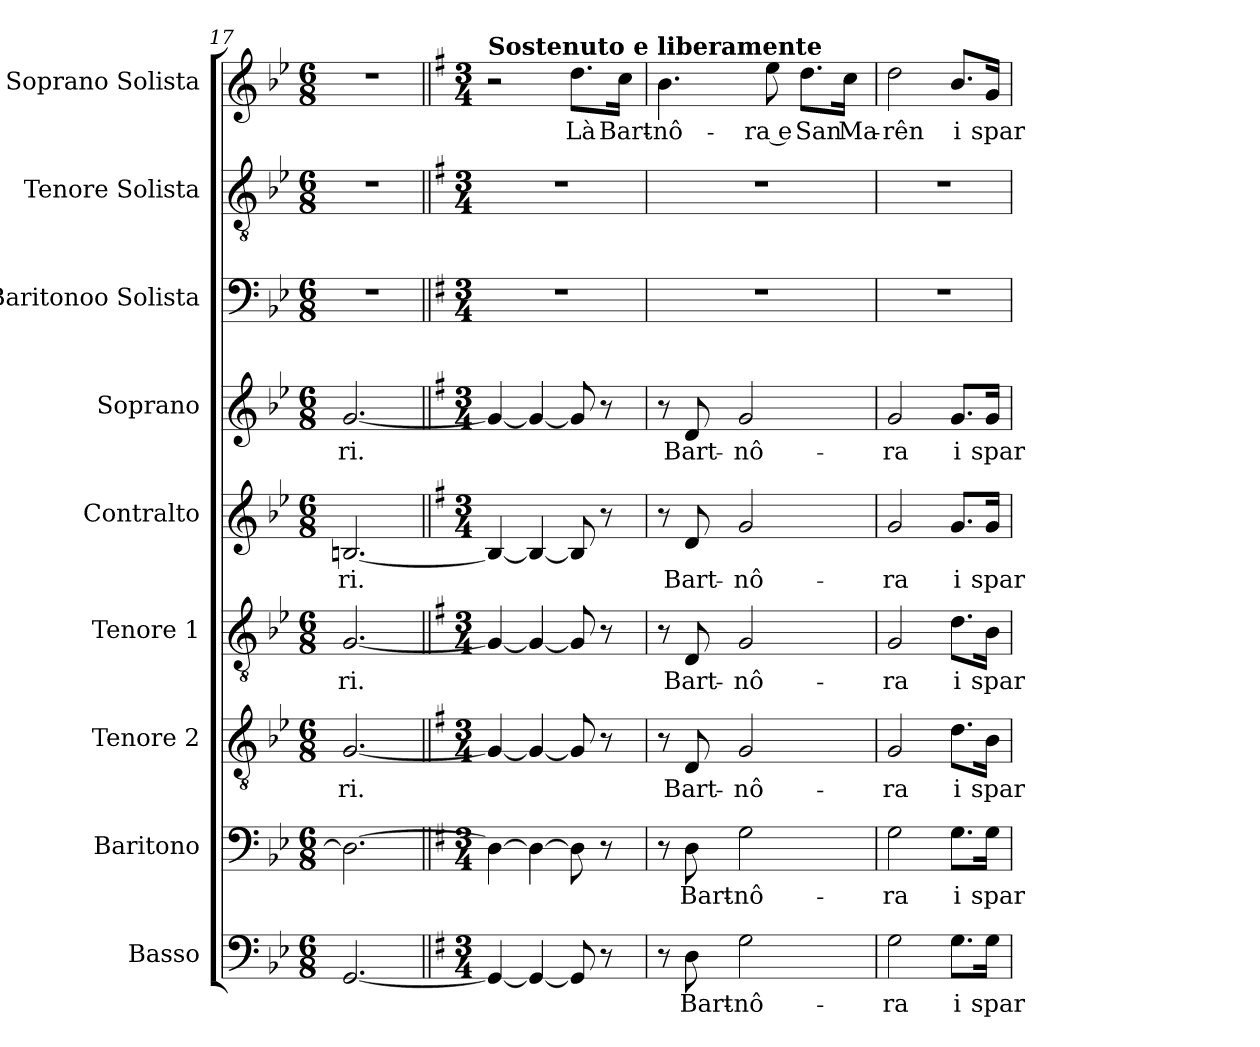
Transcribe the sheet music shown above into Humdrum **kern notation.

**kern	**text	**kern	**text	**kern	**text	**kern	**text	**kern	**text	**kern	**text	**kern	**kern	**kern	**text
*part9	*part9	*part8	*part8	*part7	*part7	*part6	*part6	*part5	*part5	*part4	*part4	*part3	*part2	*part1	*part1
*staff9	*staff9	*staff8	*staff8	*staff7	*staff7	*staff6	*staff6	*staff5	*staff5	*staff4	*staff4	*staff3	*staff2	*staff1	*staff1
*I"Basso	*	*I"Baritono	*	*I"Tenore 2	*	*I"Tenore 1	*	*I"Contralto	*	*I"Soprano	*	*I"Baritonoo Solista	*I"Tenore Solista	*I"Soprano Solista	*
*I'B	*	*I'B	*	*I'T 2	*	*I'T 1	*	*I'A	*	*I'S	*	*I'BS	*I'TS	*I'SS	*
!!LO:PB:g=z
*clefF4	*	*clefF4	*	*clefGv2	*	*clefGv2	*	*clefG2	*	*clefG2	*	*clefF4	*clefGv2	*clefG2	*
*k[b-e-]	*	*k[b-e-]	*	*k[b-e-]	*	*k[b-e-]	*	*k[b-e-]	*	*k[b-e-]	*	*k[b-e-]	*k[b-e-]	*k[b-e-]	*
*g:	*	*g:	*	*g:	*	*g:	*	*g:	*	*g:	*	*g:	*g:	*g:	*
*M6/8	*	*M6/8	*	*M6/8	*	*M6/8	*	*M6/8	*	*M6/8	*	*M6/8	*M6/8	*M6/8	*
=17	=17	=17	=17	=17	=17	=17	=17	=17	=17	=17	=17	=17	=17	=17	=17
!	!	!	!	!	!LO:LY:b	!	!LO:LY:b	!	!LO:LY:b	!	!LO:LY:b	!	!	!	!
[2.GG/	.	2.D\_	.	[2.G/	-ri.	[2.G/	-ri.	[2.Bn/	-ri.	[2.g/	-ri.	2.r	2.r	2.r	.
=18||	=18||	=18||	=18||	=18||	=18||	=18||	=18||	=18||	=18||	=18||	=18||	=18||	=18||	=18||	=18||
*k[f#]	*	*k[f#]	*	*k[f#]	*	*k[f#]	*	*k[f#]	*	*k[f#]	*	*k[f#]	*k[f#]	*k[f#]	*
*G:	*	*G:	*	*G:	*	*G:	*	*G:	*	*G:	*	*G:	*G:	*G:	*
*M3/4	*	*M3/4	*	*M3/4	*	*M3/4	*	*M3/4	*	*M3/4	*	*M3/4	*M3/4	*M3/4	*
!	!	!	!	!	!	!	!	!	!	!	!	!	!	!LO:TX:a:B:t=Sostenuto e liberamente	!
4GG/_	.	4D\_	.	4G/_	.	4G/_	.	4B/_	.	4g/_	.	2.r	2.r	2r	.
4GG/_	.	4D\_	.	4G/_	.	4G/_	.	4B/_	.	4g/_	.	.	.	.	.
!	!	!	!	!	!	!	!	!	!	!	!	!	!	!	!LO:LY:b
8GG/]	.	8D\]	.	8G/]	.	8G/]	.	8B/]	.	8g/]	.	.	.	8.dd\L	Là
8r	.	8r	.	8r	.	8r	.	8r	.	8r	.	.	.	.	.
!	!	!	!	!	!	!	!	!	!	!	!	!	!	!	!LO:LY:b
.	.	.	.	.	.	.	.	.	.	.	.	.	.	16cc\Jk	Bart-
=19	=19	=19	=19	=19	=19	=19	=19	=19	=19	=19	=19	=19	=19	=19	=19
!	!	!	!	!	!	!	!	!	!	!	!	!	!	!	!LO:LY:b
8r	.	8r	.	8r	.	8r	.	8r	.	8r	.	2.r	2.r	4.b\	-nô-
!	!LO:LY:b	!	!LO:LY:b	!	!LO:LY:b	!	!LO:LY:b	!	!LO:LY:b	!	!LO:LY:b	!	!	!	!
8D\	Bart-	8D\	Bart-	8D/	Bart-	8D/	Bart-	8d/	Bart-	8d/	Bart-	.	.	.	.
!	!LO:LY:b	!	!LO:LY:b	!	!LO:LY:b	!	!LO:LY:b	!	!LO:LY:b	!	!LO:LY:b	!	!	!	!
2G\	-nô-	2G\	-nô-	2G/	-nô-	2G/	-nô-	2g/	-nô-	2g/	-nô-	.	.	.	.
!	!	!	!	!	!	!	!	!	!	!	!	!	!	!	!LO:LY:b
.	.	.	.	.	.	.	.	.	.	.	.	.	.	8ee\	ra e
!	!	!	!	!	!	!	!	!	!	!	!	!	!	!	!LO:LY:b
.	.	.	.	.	.	.	.	.	.	.	.	.	.	8.dd\L	San
!	!	!	!	!	!	!	!	!	!	!	!	!	!	!	!LO:LY:b
.	.	.	.	.	.	.	.	.	.	.	.	.	.	16cc\Jk	Ma-
=20	=20	=20	=20	=20	=20	=20	=20	=20	=20	=20	=20	=20	=20	=20	=20
!	!LO:LY:b	!	!LO:LY:b	!	!LO:LY:b	!	!LO:LY:b	!	!LO:LY:b	!	!LO:LY:b	!	!	!	!LO:LY:b
2G\	-ra	2G\	-ra	2G/	-ra	2G/	-ra	2g/	-ra	2g/	-ra	2.r	2.r	2dd\	-rên
!	!LO:LY:b	!	!LO:LY:b	!	!LO:LY:b	!	!LO:LY:b	!	!LO:LY:b	!	!LO:LY:b	!	!	!	!LO:LY:b
8.G\L	i	8.G\L	i	8.d\L	i	8.d\L	i	8.g/L	i	8.g/L	i	.	.	8.b/L	i
!	!LO:LY:b	!	!LO:LY:b	!	!LO:LY:b	!	!LO:LY:b	!	!LO:LY:b	!	!LO:LY:b	!	!	!	!LO:LY:b
16G\Jk	spar-	16G\Jk	spar-	16B\Jk	spar-	16B\Jk	spar-	16g/Jk	spar-	16g/Jk	spar-	.	.	16g/Jk	spar-
=	=	=	=	=	=	=	=	=	=	=	=	=	=	=	=
*-	*-	*-	*-	*-	*-	*-	*-	*-	*-	*-	*-	*-	*-	*-	*-
